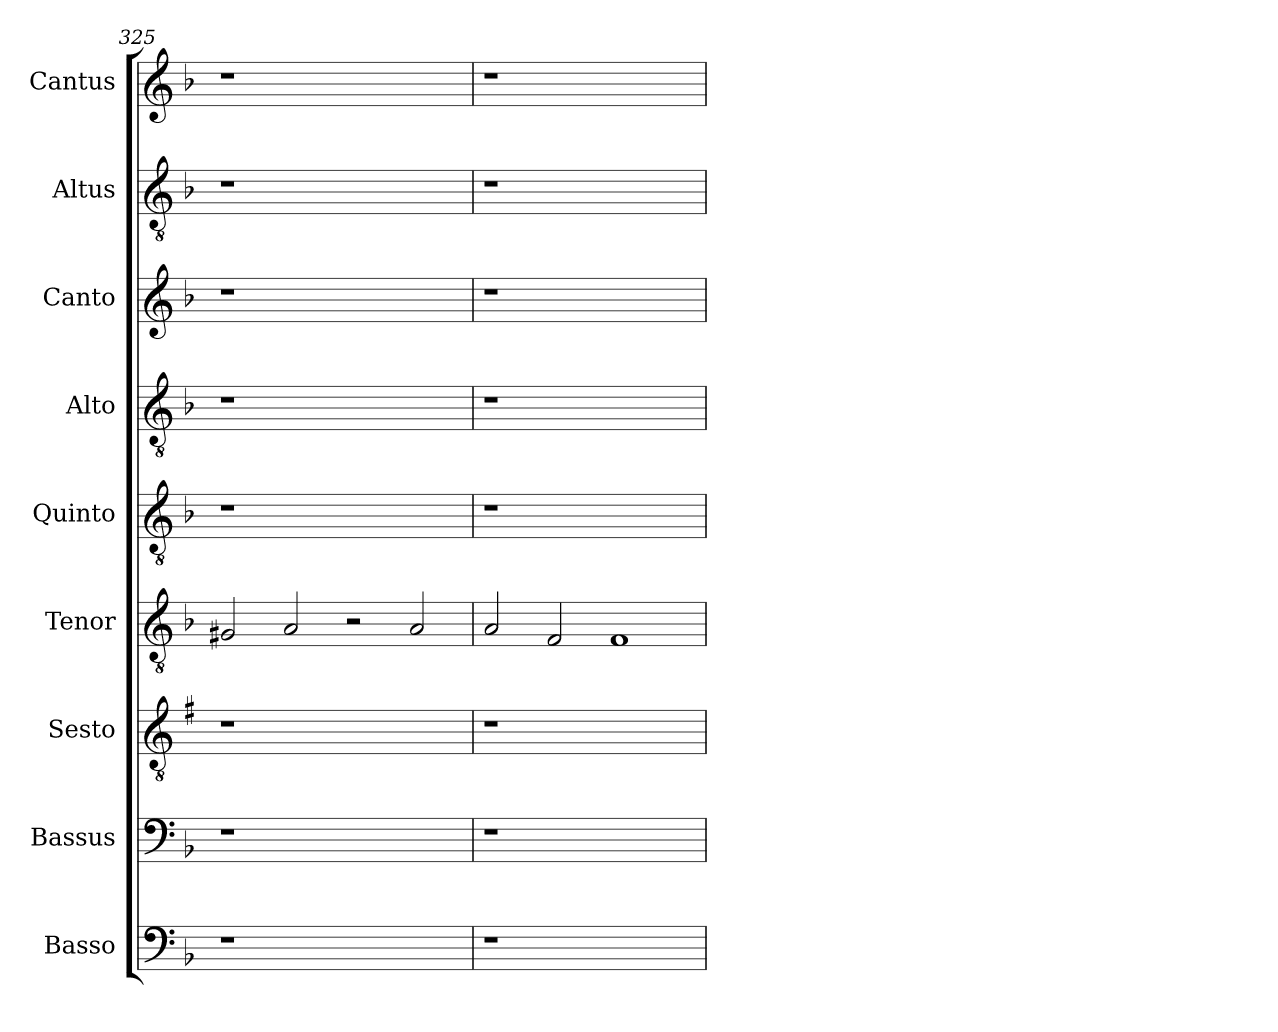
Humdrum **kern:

**kern	**kern	**kern	**kern	**kern	**kern	**kern	**kern	**kern
*part9	*part8	*part7	*part6	*part5	*part4	*part3	*part2	*part1
*staff9	*staff8	*staff7	*staff6	*staff5	*staff4	*staff3	*staff2	*staff1
*I"Basso	*I"Bassus	*I"Sesto	*I"Tenor	*I"Quinto	*I"Alto	*I"Canto	*I"Altus	*I"Cantus
*	*	*I'Sesto	*I'Tenor	*I'Quinto	*I'Alto	*I'Canto	*I'Altus	*I'Cantus
*clefF4	*clefF4	*clefGv2	*clefGv2	*clefGv2	*clefGv2	*clefG2	*clefGv2	*clefG2
*k[b-]	*k[b-]	*k[f#]	*k[b-]	*k[b-]	*k[b-]	*k[b-]	*k[b-]	*k[b-]
*F:	*F:	*G:	*F:	*F:	*F:	*F:	*F:	*F:
=325	=325	=325	=325	=325	=325	=325	=325	=325
1r	1r	1r	2G#X/	1r	1r	1r	1r	1r
.	.	.	2A/	.	.	.	.	.
1ryy	1ryy	1ryy	2r	1ryy	1ryy	1ryy	1ryy	1ryy
.	.	.	2A/	.	.	.	.	.
=326	=326	=326	=326	=326	=326	=326	=326	=326
1r	1r	1r	2A/	1r	1r	1r	1r	1r
.	.	.	2F/	.	.	.	.	.
1ryy	1ryy	1ryy	1F	1ryy	1ryy	1ryy	1ryy	1ryy
=	=	=	=	=	=	=	=	=
*-	*-	*-	*-	*-	*-	*-	*-	*-
